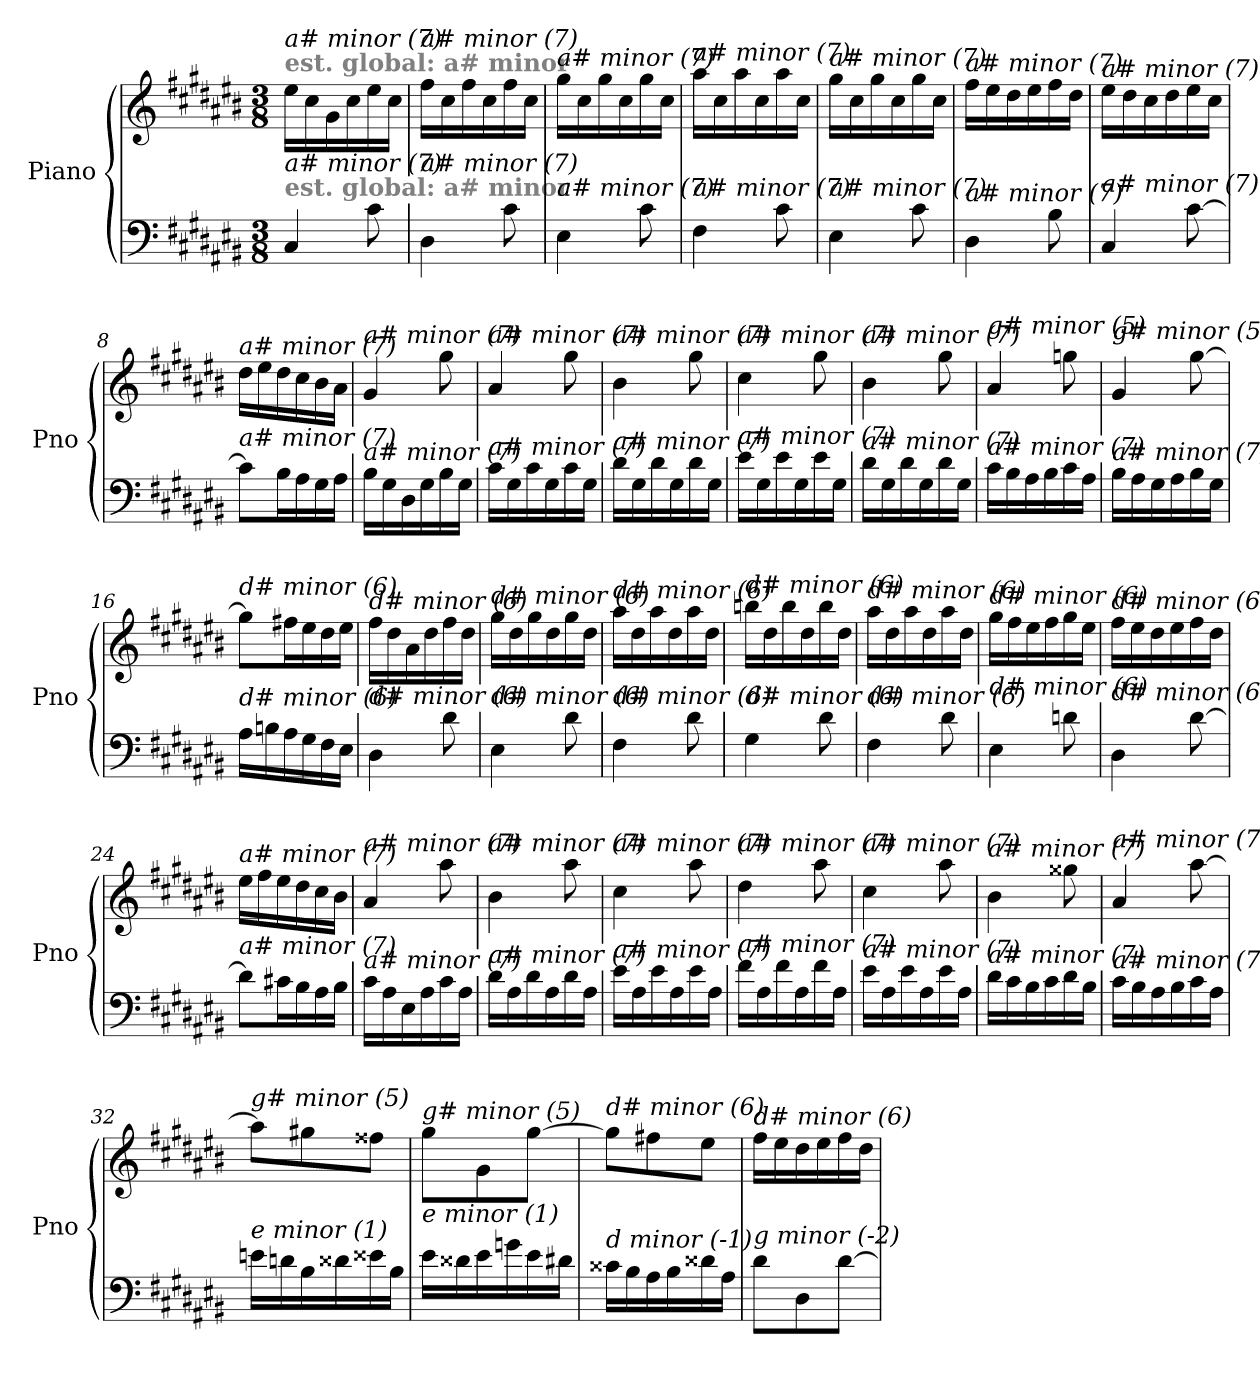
**kern	**kern
*part1	*part1
*staff2	*staff1
*I"Piano	*
*I'Pno	*
*clefF4	*clefG2
*k[f#c#g#d#a#e#b#]	*k[f#c#g#d#a#e#b#]
*M3/8	*M3/8
=1	=1
!	!LO:TX:a:B:color=#808080:t=est. global&colon; a# minor
!	!LO:TX:i:t=a# minor (7)
!LO:TX:a:B:color=#808080:t=est. global&colon; a# minor	!
!LO:TX:i:t=a# minor (7)	!
4C#/	16ee#\LL
.	16cc#\
.	16g#\
.	16cc#\
8c#\	16ee#\
.	16cc#\JJ
=2	=2
!	!LO:TX:i:t=a# minor (7)
!LO:TX:i:t=a# minor (7)	!
4D#\	16ff#\LL
.	16cc#\
.	16ff#\
.	16cc#\
8c#\	16ff#\
.	16cc#\JJ
=3	=3
!	!LO:TX:i:t=a# minor (7)
!LO:TX:i:t=a# minor (7)	!
4E#\	16gg#\LL
.	16cc#\
.	16gg#\
.	16cc#\
8c#\	16gg#\
.	16cc#\JJ
=4	=4
!	!LO:TX:i:t=a# minor (7)
!LO:TX:i:t=a# minor (7)	!
4F#\	16aa#\LL
.	16cc#\
.	16aa#\
.	16cc#\
8c#\	16aa#\
.	16cc#\JJ
=5	=5
!	!LO:TX:i:t=a# minor (7)
!LO:TX:i:t=a# minor (7)	!
4E#\	16gg#\LL
.	16cc#\
.	16gg#\
.	16cc#\
8c#\	16gg#\
.	16cc#\JJ
=6	=6
!	!LO:TX:i:t=a# minor (7)
!LO:TX:i:t=a# minor (7)	!
4D#\	16ff#\LL
.	16ee#\
.	16dd#\
.	16ee#\
8B#\	16ff#\
.	16dd#\JJ
!!LO:LB:g=z
=7	=7
!	!LO:TX:i:t=a# minor (7)
!LO:TX:i:t=a# minor (7)	!
4C#/	16ee#\LL
.	16dd#\
.	16cc#\
.	16dd#\
[8c#\	16ee#\
.	16cc#\JJ
=8	=8
!	!LO:TX:i:t=a# minor (7)
!LO:TX:i:t=a# minor (7)	!
8c#\L]	16dd#\LL
.	16ee#\
16B#\L	16dd#\
16A#\	16cc#\
16G#\	16b#\
16A#\JJ	16a#\JJ
=9	=9
!	!LO:TX:i:t=a# minor (7)
!LO:TX:i:t=a# minor (7)	!
16B#\LL	4g#/
16G#\	.
16D#\	.
16G#\	.
16B#\	8gg#\
16G#\JJ	.
=10	=10
!	!LO:TX:i:t=a# minor (7)
!LO:TX:i:t=a# minor (7)	!
16c#\LL	4a#/
16G#\	.
16c#\	.
16G#\	.
16c#\	8gg#\
16G#\JJ	.
=11	=11
!	!LO:TX:i:t=a# minor (7)
!LO:TX:i:t=a# minor (7)	!
16d#\LL	4b#\
16G#\	.
16d#\	.
16G#\	.
16d#\	8gg#\
16G#\JJ	.
=12	=12
!	!LO:TX:i:t=a# minor (7)
!LO:TX:i:t=a# minor (7)	!
16e#\LL	4cc#\
16G#\	.
16e#\	.
16G#\	.
16e#\	8gg#\
16G#\JJ	.
=13	=13
!	!LO:TX:i:t=a# minor (7)
!LO:TX:i:t=a# minor (7)	!
16d#\LL	4b#\
16G#\	.
16d#\	.
16G#\	.
16d#\	8gg#\
16G#\JJ	.
!!LO:LB:g=z
=14	=14
!	!LO:TX:i:t=g# minor (5)
!LO:TX:i:t=a# minor (7)	!
16c#\LL	4a#/
16B#\	.
16A#\	.
16B#\	.
16c#\	8ggni\
16A#\JJ	.
=15	=15
!	!LO:TX:i:t=g# minor (5)
!LO:TX:i:t=a# minor (7)	!
16B#\LL	4g#/
16A#\	.
16G#\	.
16A#\	.
16B#\	[8gg#\
16G#\JJ	.
=16	=16
!	!LO:TX:i:t=d# minor (6)
!LO:TX:i:t=d# minor (6)	!
16A#\LL	8gg#\L]
16Bn\	.
16A#\	16ff#X\L
16G#\	16ee#\
16F#\	16dd#\
16E#\JJ	16ee#\JJ
=17	=17
!	!LO:TX:i:t=d# minor (6)
!LO:TX:i:t=d# minor (6)	!
4D#\	16ff#\LL
.	16dd#\
.	16a#\
.	16dd#\
8d#\	16ff#\
.	16dd#\JJ
=18	=18
!	!LO:TX:i:t=d# minor (6)
!LO:TX:i:t=d# minor (6)	!
4E#\	16gg#\LL
.	16dd#\
.	16gg#\
.	16dd#\
8d#\	16gg#\
.	16dd#\JJ
=19	=19
!	!LO:TX:i:t=d# minor (6)
!LO:TX:i:t=d# minor (6)	!
4F#\	16aa#\LL
.	16dd#\
.	16aa#\
.	16dd#\
8d#\	16aa#\
.	16dd#\JJ
=20	=20
!	!LO:TX:i:t=d# minor (6)
!LO:TX:i:t=d# minor (6)	!
4G#\	16bbn\LL
.	16dd#\
.	16bb\
.	16dd#\
8d#\	16bb\
.	16dd#\JJ
!!LO:LB:g=z
=21	=21
!	!LO:TX:i:t=d# minor (6)
!LO:TX:i:t=d# minor (6)	!
4F#\	16aa#\LL
.	16dd#\
.	16aa#\
.	16dd#\
8d#\	16aa#\
.	16dd#\JJ
=22	=22
!	!LO:TX:i:t=d# minor (6)
!LO:TX:i:t=d# minor (6)	!
4E#\	16gg#\LL
.	16ff#\
.	16ee#\
.	16ff#\
8dni\	16gg#\
.	16ee#\JJ
=23	=23
!	!LO:TX:i:t=d# minor (6)
!LO:TX:i:t=d# minor (6)	!
4D#\	16ff#\LL
.	16ee#\
.	16dd#\
.	16ee#\
[8d#\	16ff#\
.	16dd#\JJ
=24	=24
!	!LO:TX:i:t=a# minor (7)
!LO:TX:i:t=a# minor (7)	!
8d#\L]	16ee#\LL
.	16ff#\
16c#X\L	16ee#\
16B#\	16dd#\
16A#\	16cc#\
16B#\JJ	16b#\JJ
=25	=25
!	!LO:TX:i:t=a# minor (7)
!LO:TX:i:t=a# minor (7)	!
16c#\LL	4a#/
16A#\	.
16E#\	.
16A#\	.
16c#\	8aa#\
16A#\JJ	.
=26	=26
!	!LO:TX:i:t=a# minor (7)
!LO:TX:i:t=a# minor (7)	!
16d#\LL	4b#\
16A#\	.
16d#\	.
16A#\	.
16d#\	8aa#\
16A#\JJ	.
=27	=27
!	!LO:TX:i:t=a# minor (7)
!LO:TX:i:t=a# minor (7)	!
16e#\LL	4cc#\
16A#\	.
16e#\	.
16A#\	.
16e#\	8aa#\
16A#\JJ	.
!!LO:LB:g=z
=28	=28
!	!LO:TX:i:t=a# minor (7)
!LO:TX:i:t=a# minor (7)	!
16f#\LL	4dd#\
16A#\	.
16f#\	.
16A#\	.
16f#\	8aa#\
16A#\JJ	.
=29	=29
!	!LO:TX:i:t=a# minor (7)
!LO:TX:i:t=a# minor (7)	!
16e#\LL	4cc#\
16A#\	.
16e#\	.
16A#\	.
16e#\	8aa#\
16A#\JJ	.
=30	=30
!	!LO:TX:i:t=a# minor (7)
!LO:TX:i:t=a# minor (7)	!
16d#\LL	4b#\
16c#\	.
16B#\	.
16c#\	.
16d#\	8gg##X\
16B#\JJ	.
=31	=31
!	!LO:TX:i:t=a# minor (7)
!LO:TX:i:t=a# minor (7)	!
16c#\LL	4a#/
16B#\	.
16A#\	.
16B#\	.
16c#\	[8aa#\
16A#\JJ	.
=32	=32
!	!LO:TX:i:t=g# minor (5)
!LO:TX:i:t=e minor (1)	!
16eni\LL	8aa#\L]
16dni\	.
16B#\	8gg#X\
16d##i\	.
16e##i\	8ff##Xj\J
16B#\JJ	.
=33	=33
!	!LO:TX:i:t=g# minor (5)
!LO:TX:i:t=e minor (1)	!
16e#\LL	8gg#\L
16d##Xj\	.
16e#\	8g#\
16gni\	.
16e#\	[8gg#\J
16d#X\JJ	.
!!LO:PB:g=z
=34	=34
!	!LO:TX:i:t=d# minor (6)
!LO:TX:i:t=d minor (-1)	!
16c##Xj\LL	8gg#\L]
16B#\	.
16A#\	8ff#X\
16B#\	.
16d##i\	8ee#\J
16A#\JJ	.
=35	=35
!	!LO:TX:i:t=d# minor (6)
!LO:TX:i:t=g minor (-2)	!
8d#\L	16ff#\LL
.	16ee#\
8D#\	16dd#\
.	16ee#\
[8d#\J	16ff#\
.	16dd#\JJ
=	=
*-	*-
